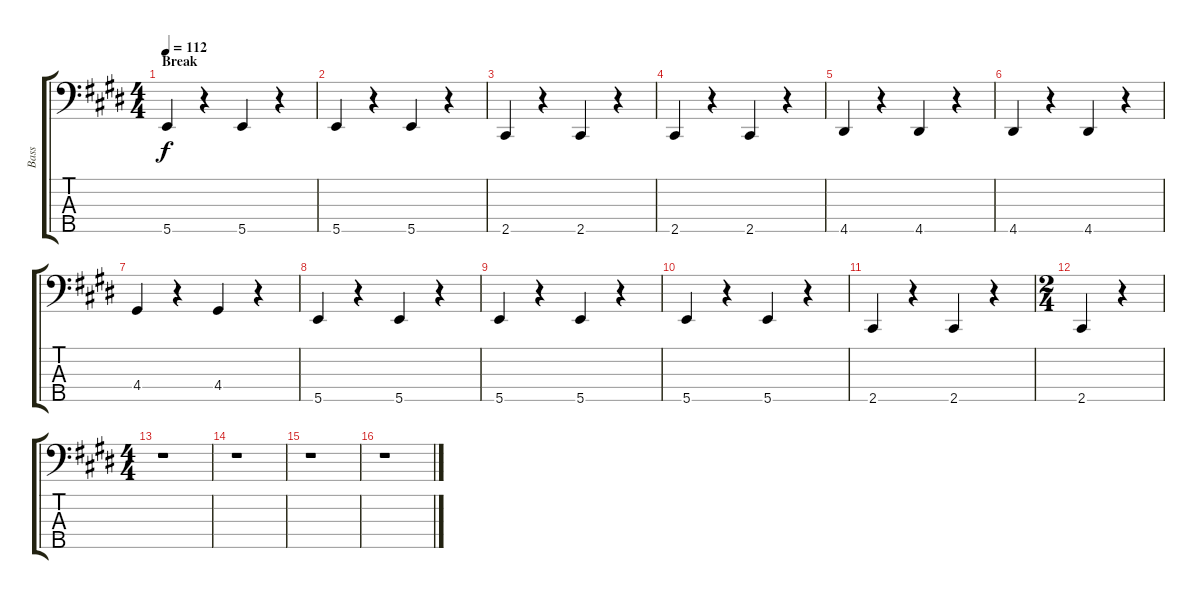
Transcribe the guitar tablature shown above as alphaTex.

\track ("Bass" "Bass") {instrument electricbassfinger}
\staff {score tabs}
\tuning (G2 D2 A1 E1 B0) {hide}
\ts (4 4)
\section ("" "Break")
\tempo 112
\clef f4
\ks e
5.5.4{dy f} r.4 5.5.4 r.4 |
5.5.4 r.4 5.5.4 r.4 |
2.5.4 r.4 2.5.4 r.4 |
2.5.4 r.4 2.5.4 r.4 |
4.5.4 r.4 4.5.4 r.4 |
4.5.4 r.4 4.5.4 r.4 |
4.4.4 r.4 4.4.4 r.4 |
5.5.4 r.4 5.5.4 r.4 |
5.5.4 r.4 5.5.4 r.4 |
5.5.4 r.4 5.5.4 r.4 |
2.5.4 r.4 2.5.4 r.4 |
\ts (2 4)
2.5.4 r.4 |
\ts (4 4)
r.1 |
r.1 |
r.1 |
r.1
